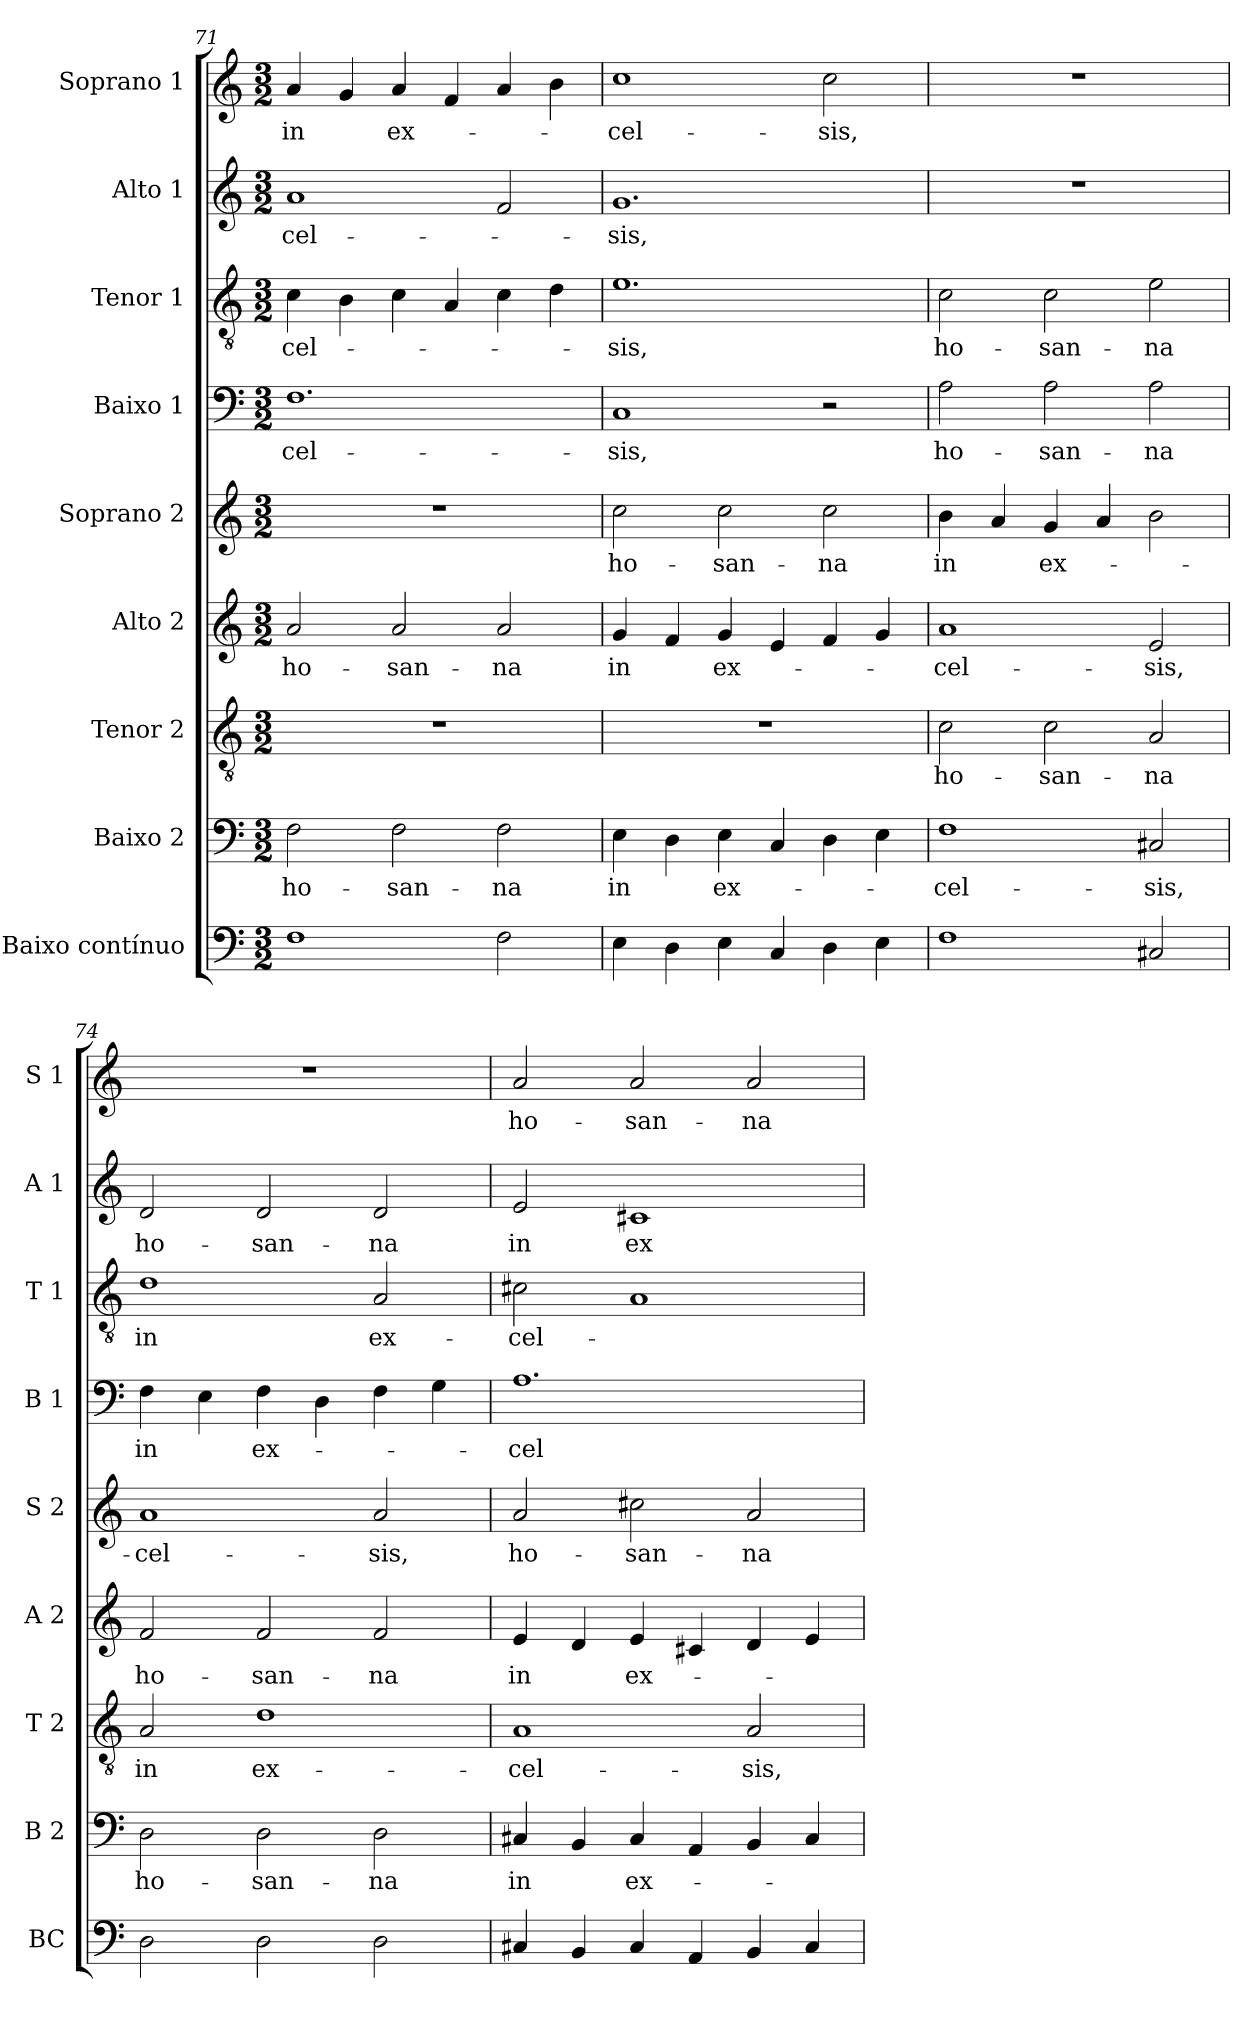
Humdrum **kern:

**kern	**kern	**text	**kern	**text	**kern	**text	**kern	**text	**kern	**text	**kern	**text	**kern	**text	**kern	**text
*part9	*part8	*part8	*part7	*part7	*part6	*part6	*part5	*part5	*part4	*part4	*part3	*part3	*part2	*part2	*part1	*part1
*staff9	*staff8	*staff8	*staff7	*staff7	*staff6	*staff6	*staff5	*staff5	*staff4	*staff4	*staff3	*staff3	*staff2	*staff2	*staff1	*staff1
*I"Baixo contínuo	*I"Baixo 2	*	*I"Tenor 2	*	*I"Alto 2	*	*I"Soprano 2	*	*I"Baixo 1	*	*I"Tenor 1	*	*I"Alto 1	*	*I"Soprano 1	*
*I'BC	*I'B 2	*	*I'T 2	*	*I'A 2	*	*I'S 2	*	*I'B 1	*	*I'T 1	*	*I'A 1	*	*I'S 1	*
*clefF4	*clefF4	*	*clefGv2	*	*clefG2	*	*clefG2	*	*clefF4	*	*clefGv2	*	*clefG2	*	*clefG2	*
*k[]	*k[]	*	*k[]	*	*k[]	*	*k[]	*	*k[]	*	*k[]	*	*k[]	*	*k[]	*
*C:	*C:	*	*C:	*	*C:	*	*C:	*	*C:	*	*C:	*	*C:	*	*C:	*
*M3/2	*M3/2	*	*M3/2	*	*M3/2	*	*M3/2	*	*M3/2	*	*M3/2	*	*M3/2	*	*M3/2	*
=71	=71	=71	=71	=71	=71	=71	=71	=71	=71	=71	=71	=71	=71	=71	=71	=71
!	!	!LO:LY:b	!	!	!	!LO:LY:b	!	!	!	!LO:LY:b	!	!LO:LY:b	!	!LO:LY:b	!	!LO:LY:b
1F	2F\	ho-	1.r	.	2a/	ho-	1.r	.	1.F	-cel-	4c\	-cel-	1a	-cel-	4a/	in
.	.	.	.	.	.	.	.	.	.	.	4B\	.	.	.	4g/	.
!	!	!LO:LY:b	!	!	!	!LO:LY:b	!	!	!	!	!	!	!	!	!	!LO:LY:b
.	2F\	-san-	.	.	2a/	-san-	.	.	.	.	4c\	.	.	.	4a/	ex-
.	.	.	.	.	.	.	.	.	.	.	4A/	.	.	.	4f/	.
!	!	!LO:LY:b	!	!	!	!LO:LY:b	!	!	!	!	!	!	!	!	!	!
2F\	2F\	-na	.	.	2a/	-na	.	.	.	.	4c\	.	2f/	.	4a/	.
.	.	.	.	.	.	.	.	.	.	.	4d\	.	.	.	4b\	.
=72	=72	=72	=72	=72	=72	=72	=72	=72	=72	=72	=72	=72	=72	=72	=72	=72
!	!	!LO:LY:b	!	!	!	!LO:LY:b	!	!LO:LY:b	!	!LO:LY:b	!	!LO:LY:b	!	!LO:LY:b	!	!LO:LY:b
4E\	4E\	in	1.r	.	4g/	in	2cc\	ho-	1C	-sis,	1.e	-sis,	1.g	-sis,	1cc	-cel-
4D\	4D\	.	.	.	4f/	.	.	.	.	.	.	.	.	.	.	.
!	!	!LO:LY:b	!	!	!	!LO:LY:b	!	!LO:LY:b	!	!	!	!	!	!	!	!
4E\	4E\	ex-	.	.	4g/	ex-	2cc\	-san-	.	.	.	.	.	.	.	.
4C/	4C/	.	.	.	4e/	.	.	.	.	.	.	.	.	.	.	.
!	!	!	!	!	!	!	!	!LO:LY:b	!	!	!	!	!	!	!	!LO:LY:b
4D\	4D\	.	.	.	4f/	.	2cc\	-na	2r	.	.	.	.	.	2cc\	-sis,
4E\	4E\	.	.	.	4g/	.	.	.	.	.	.	.	.	.	.	.
!!LO:PB:g=z
=73	=73	=73	=73	=73	=73	=73	=73	=73	=73	=73	=73	=73	=73	=73	=73	=73
!	!	!LO:LY:b	!	!LO:LY:b	!	!LO:LY:b	!	!LO:LY:b	!	!LO:LY:b	!	!LO:LY:b	!	!	!	!
1F	1F	-cel-	2c\	ho-	1a	-cel-	4b\	in	2A\	ho-	2c\	ho-	1.r	.	1.r	.
.	.	.	.	.	.	.	4a/	.	.	.	.	.	.	.	.	.
!	!	!	!	!LO:LY:b	!	!	!	!LO:LY:b	!	!LO:LY:b	!	!LO:LY:b	!	!	!	!
.	.	.	2c\	-san-	.	.	4g/	ex-	2A\	-san-	2c\	-san-	.	.	.	.
.	.	.	.	.	.	.	4a/	.	.	.	.	.	.	.	.	.
!	!	!LO:LY:b	!	!LO:LY:b	!	!LO:LY:b	!	!	!	!LO:LY:b	!	!LO:LY:b	!	!	!	!
2C#X/	2C#X/	-sis,	2A/	-na	2e/	-sis,	2b\	.	2A\	-na	2e\	-na	.	.	.	.
=74	=74	=74	=74	=74	=74	=74	=74	=74	=74	=74	=74	=74	=74	=74	=74	=74
!	!	!LO:LY:b	!	!LO:LY:b	!	!LO:LY:b	!	!LO:LY:b	!	!LO:LY:b	!	!LO:LY:b	!	!LO:LY:b	!	!
2D\	2D\	ho-	2A/	in	2f/	ho-	1a	-cel-	4F\	in	1d	in	2d/	ho-	1.r	.
.	.	.	.	.	.	.	.	.	4E\	.	.	.	.	.	.	.
!	!	!LO:LY:b	!	!LO:LY:b	!	!LO:LY:b	!	!	!	!LO:LY:b	!	!	!	!LO:LY:b	!	!
2D\	2D\	-san-	1d	ex-	2f/	-san-	.	.	4F\	ex-	.	.	2d/	-san-	.	.
.	.	.	.	.	.	.	.	.	4D\	.	.	.	.	.	.	.
!	!	!LO:LY:b	!	!	!	!LO:LY:b	!	!LO:LY:b	!	!	!	!LO:LY:b	!	!LO:LY:b	!	!
2D\	2D\	-na	.	.	2f/	-na	2a/	-sis,	4F\	.	2A/	ex-	2d/	-na	.	.
.	.	.	.	.	.	.	.	.	4G\	.	.	.	.	.	.	.
=75	=75	=75	=75	=75	=75	=75	=75	=75	=75	=75	=75	=75	=75	=75	=75	=75
!	!	!LO:LY:b	!	!LO:LY:b	!	!LO:LY:b	!	!LO:LY:b	!	!LO:LY:b	!	!LO:LY:b	!	!LO:LY:b	!	!LO:LY:b
4C#X/	4C#X/	in	1A	-cel-	4e/	in	2a/	ho-	1.A	-cel-	2c#X\	-cel-	2e/	in	2a/	ho-
4BB/	4BB/	.	.	.	4d/	.	.	.	.	.	.	.	.	.	.	.
!	!	!LO:LY:b	!	!	!	!LO:LY:b	!	!LO:LY:b	!	!	!	!	!	!LO:LY:b	!	!LO:LY:b
4C#/	4C#/	ex-	.	.	4e/	ex-	2cc#X\	-san-	.	.	1A	.	1c#X	ex-	2a/	-san-
4AA/	4AA/	.	.	.	4c#X/	.	.	.	.	.	.	.	.	.	.	.
!	!	!	!	!LO:LY:b	!	!	!	!LO:LY:b	!	!	!	!	!	!	!	!LO:LY:b
4BB/	4BB/	.	2A/	-sis,	4d/	.	2a/	-na	.	.	.	.	.	.	2a/	-na
4C#/	4C#/	.	.	.	4e/	.	.	.	.	.	.	.	.	.	.	.
=	=	=	=	=	=	=	=	=	=	=	=	=	=	=	=	=
*-	*-	*-	*-	*-	*-	*-	*-	*-	*-	*-	*-	*-	*-	*-	*-	*-
